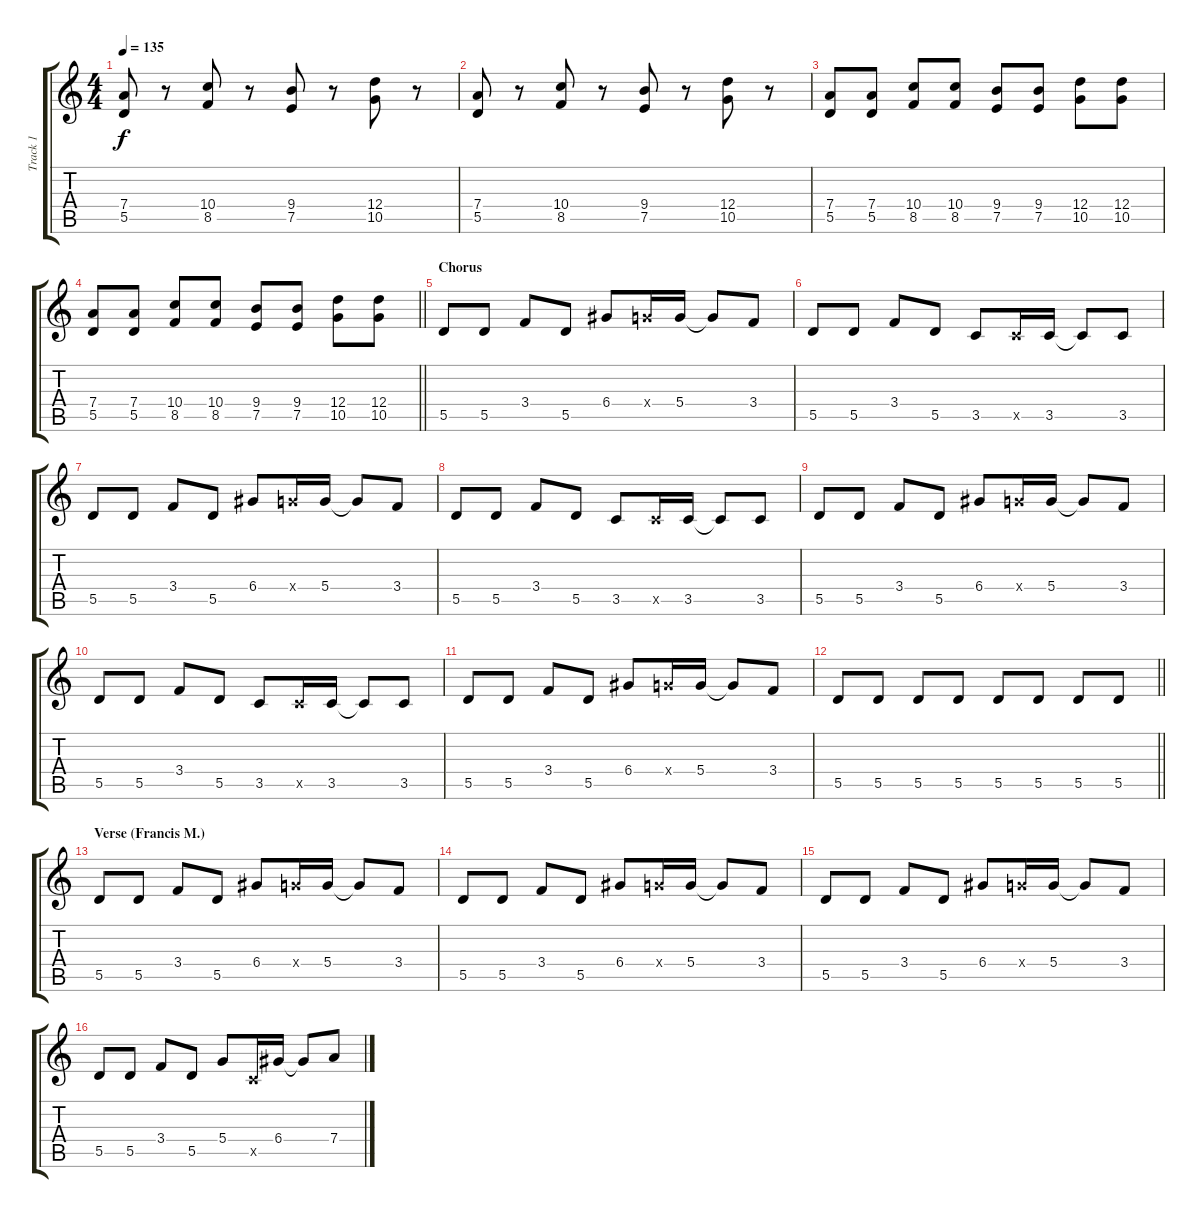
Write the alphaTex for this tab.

\track ("Track 1" "Track 1") {instrument distortionguitar}
\staff {score tabs}
\tuning (E4 B3 G3 D3 A2 E2) {hide}
\ts (4 4)
\tempo 135
\clef g2
\ks c
(7.4 5.5).8{dy f} r.8 (10.4 8.5).8 r.8 (9.4 7.5).8 r.8 (12.4 10.5).8 r.8 |
(7.4 5.5).8 r.8 (10.4 8.5).8 r.8 (9.4 7.5).8 r.8 (12.4 10.5).8 r.8 |
(7.4 5.5).8 (7.4 5.5).8 (10.4 8.5).8 (10.4 8.5).8 (9.4 7.5).8 (9.4 7.5).8 (12.4 10.5).8 (12.4 10.5).8 |
\barLineRight lightlight
(7.4 5.5).8 (7.4 5.5).8 (10.4 8.5).8 (10.4 8.5).8 (9.4 7.5).8 (9.4 7.5).8 (12.4 10.5).8 (12.4 10.5).8 |
\section ("" "Chorus")
5.5.8 5.5.8 3.4.8 5.5.8 6.4.8 5.4{x}.16 5.4.16 5.4{t}.8 3.4.8 |
5.5.8 5.5.8 3.4.8 5.5.8 3.5.8 3.5{x}.16 3.5.16 3.5{t}.8 3.5.8 |
5.5.8 5.5.8 3.4.8 5.5.8 6.4.8 5.4{x}.16 5.4.16 5.4{t}.8 3.4.8 |
5.5.8 5.5.8 3.4.8 5.5.8 3.5.8 3.5{x}.16 3.5.16 3.5{t}.8 3.5.8 |
5.5.8 5.5.8 3.4.8 5.5.8 6.4.8 5.4{x}.16 5.4.16 5.4{t}.8 3.4.8 |
5.5.8 5.5.8 3.4.8 5.5.8 3.5.8 3.5{x}.16 3.5.16 3.5{t}.8 3.5.8 |
5.5.8 5.5.8 3.4.8 5.5.8 6.4.8 5.4{x}.16 5.4.16 5.4{t}.8 3.4.8 |
\barLineRight lightlight
5.5.8 5.5.8 5.5.8 5.5.8 5.5.8 5.5.8 5.5.8 5.5.8 |
\section ("" "Verse (Francis M.)")
5.5.8 5.5.8 3.4.8 5.5.8 6.4.8 5.4{x}.16 5.4.16 5.4{t}.8 3.4.8 |
5.5.8 5.5.8 3.4.8 5.5.8 6.4.8 5.4{x}.16 5.4.16 5.4{t}.8 3.4.8 |
5.5.8 5.5.8 3.4.8 5.5.8 6.4.8 5.4{x}.16 5.4.16 5.4{t}.8 3.4.8 |
5.5.8 5.5.8 3.4.8 5.5.8 5.4.8 3.5{x}.16 6.4.16 6.4{t}.8 7.4.8
